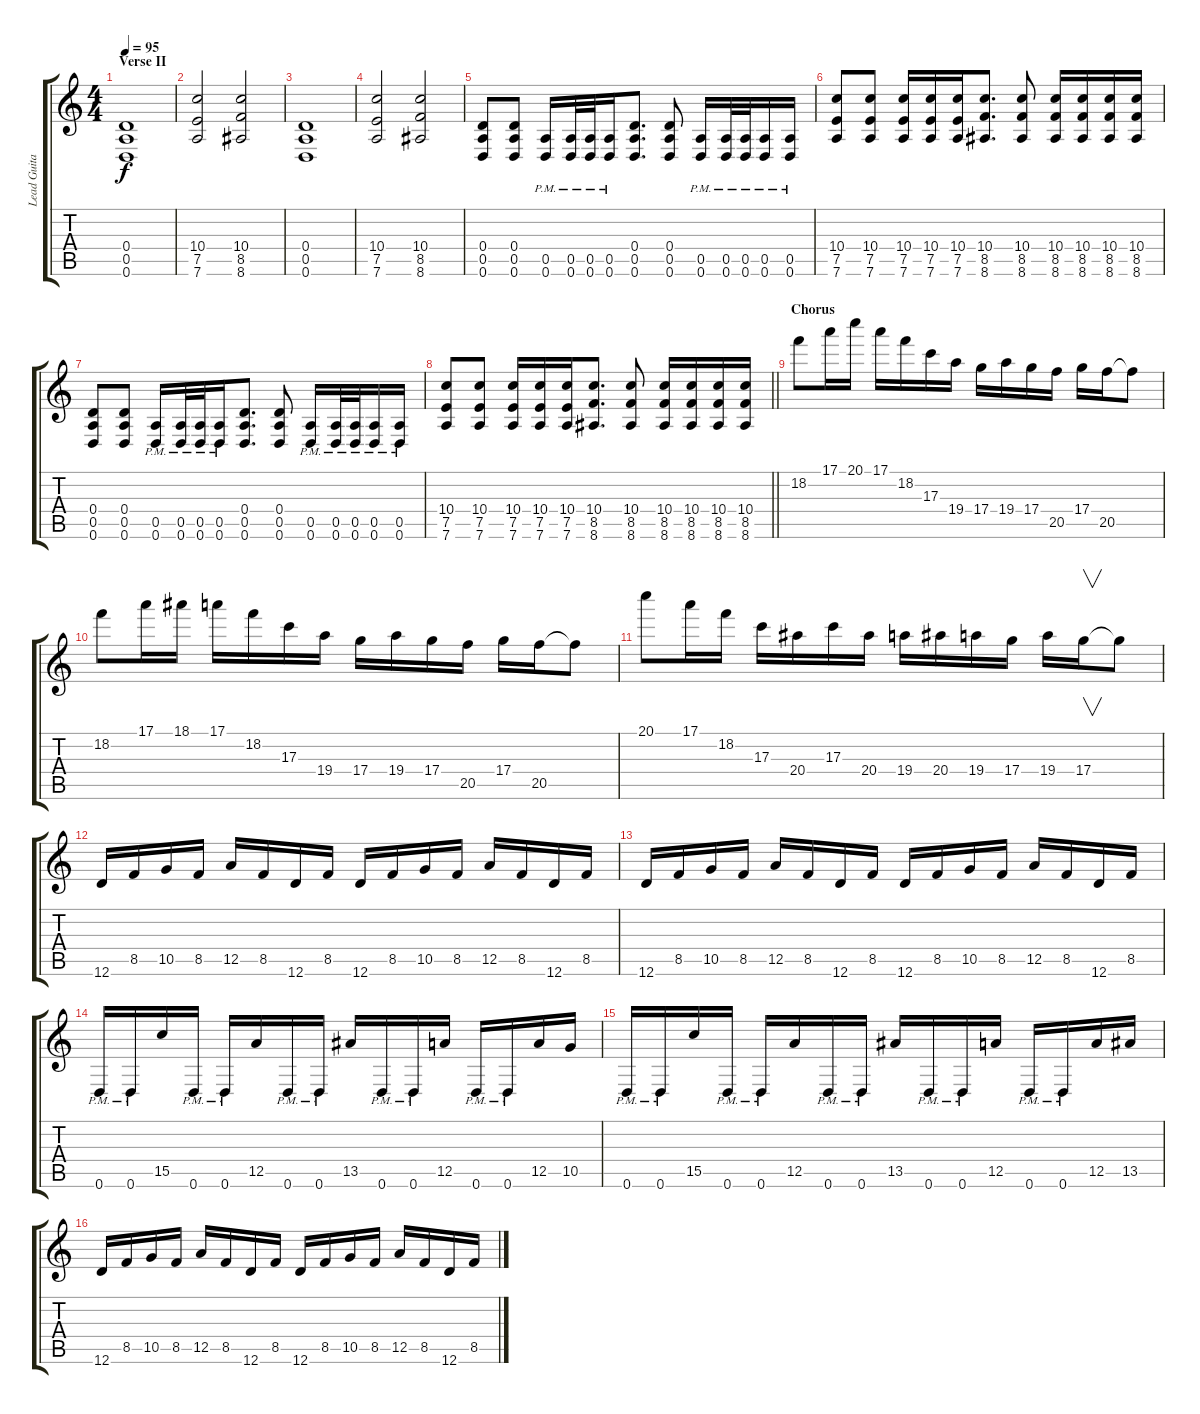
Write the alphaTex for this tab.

\track ("Lead Guitar I" "Lead Guita") {instrument distortionguitar}
\staff {score tabs}
\tuning (E4 B3 G3 D3 A2 D2) {hide}
\ts (4 4)
\section ("" "Verse II")
\tempo 95
\clef g2
\ks c
(0.4 0.5 0.6).1{dy f} |
(10.4 7.5 7.6).2 (10.4 8.5 8.6).2 |
(0.4 0.5 0.6).1 |
(10.4 7.5 7.6).2 (10.4 8.5 8.6).2 |
(0.4 0.5 0.6).8 (0.4 0.5 0.6).8 (0.5{pm} 0.6).16 (0.5{pm} 0.6{pm}).32 (0.5{pm} 0.6{pm}).32 (0.5{pm} 0.6{pm}).16 (0.4 0.5 0.6).8{d} (0.4 0.5 0.6).8 (0.5{pm} 0.6{pm}).16 (0.5{pm} 0.6{pm}).32 (0.5{pm} 0.6{pm}).32 (0.5{pm} 0.6{pm}).16 (0.5{pm} 0.6{pm}).16 |
(10.4 7.5 7.6).8 (10.4 7.5 7.6).8 (10.4 7.5 7.6).16 (10.4 7.5 7.6).16 (10.4 7.5 7.6).16 (10.4 8.5 8.6).8{d} (10.4 8.5 8.6).8 (10.4 8.5 8.6).16 (10.4 8.5 8.6).16 (10.4 8.5 8.6).16 (10.4 8.5 8.6).16 |
(0.4 0.5 0.6).8 (0.4 0.5 0.6).8 (0.5{pm} 0.6).16 (0.5{pm} 0.6{pm}).32 (0.5{pm} 0.6{pm}).32 (0.5{pm} 0.6{pm}).16 (0.4 0.5 0.6).8{d} (0.4 0.5 0.6).8 (0.5{pm} 0.6{pm}).16 (0.5{pm} 0.6{pm}).32 (0.5{pm} 0.6{pm}).32 (0.5{pm} 0.6{pm}).16 (0.5{pm} 0.6{pm}).16 |
\barLineRight lightlight
(10.4 7.5 7.6).8 (10.4 7.5 7.6).8 (10.4 7.5 7.6).16 (10.4 7.5 7.6).16 (10.4 7.5 7.6).16 (10.4 8.5 8.6).8{d} (10.4 8.5 8.6).8 (10.4 8.5 8.6).16 (10.4 8.5 8.6).16 (10.4 8.5 8.6).16 (10.4 8.5 8.6).16 |
\section ("" "Chorus")
18.2.8 17.1.16 20.1.16 17.1.16 18.2.16 17.3.16 19.4.16 17.4.16 19.4.16 17.4.16 20.5.16 17.4.16 20.5.16 20.5{t}.8 |
18.2.8 17.1.16 18.1.16 17.1.16 18.2.16 17.3.16 19.4.16 17.4.16 19.4.16 17.4.16 20.5.16 17.4.16 20.5.16 20.5{t}.8 |
20.1.8 17.1.16 18.2.16 17.3.16 20.4.16 17.3.16 20.4.16 19.4.16 20.4.16 19.4.16 17.4.16 19.4.16 17.4.16{v} 17.4{t}.8 |
12.6.16{balance 0} 8.5.16 10.5.16 8.5.16 12.5.16 8.5.16 12.6.16 8.5.16 12.6.16 8.5.16 10.5.16 8.5.16 12.5.16 8.5.16 12.6.16 8.5.16 |
12.6.16 8.5.16 10.5.16 8.5.16 12.5.16 8.5.16 12.6.16 8.5.16 12.6.16 8.5.16 10.5.16 8.5.16 12.5.16 8.5.16 12.6.16 8.5.16 |
0.6{pm}.16{balance 16} 0.6{pm}.16 15.5.16 0.6{pm}.16 0.6{pm}.16 12.5.16 0.6{pm}.16 0.6{pm}.16 13.5.16 0.6{pm}.16 0.6{pm}.16 12.5.16 0.6{pm}.16 0.6{pm}.16 12.5.16 10.5.16 |
0.6{pm}.16 0.6{pm}.16 15.5.16 0.6{pm}.16 0.6{pm}.16 12.5.16 0.6{pm}.16 0.6{pm}.16 13.5.16 0.6{pm}.16 0.6{pm}.16 12.5.16 0.6{pm}.16 0.6{pm}.16 12.5.16 13.5.16 |
12.6.16{balance 0} 8.5.16 10.5.16 8.5.16 12.5.16 8.5.16 12.6.16 8.5.16 12.6.16 8.5.16 10.5.16 8.5.16 12.5.16 8.5.16 12.6.16 8.5.16
